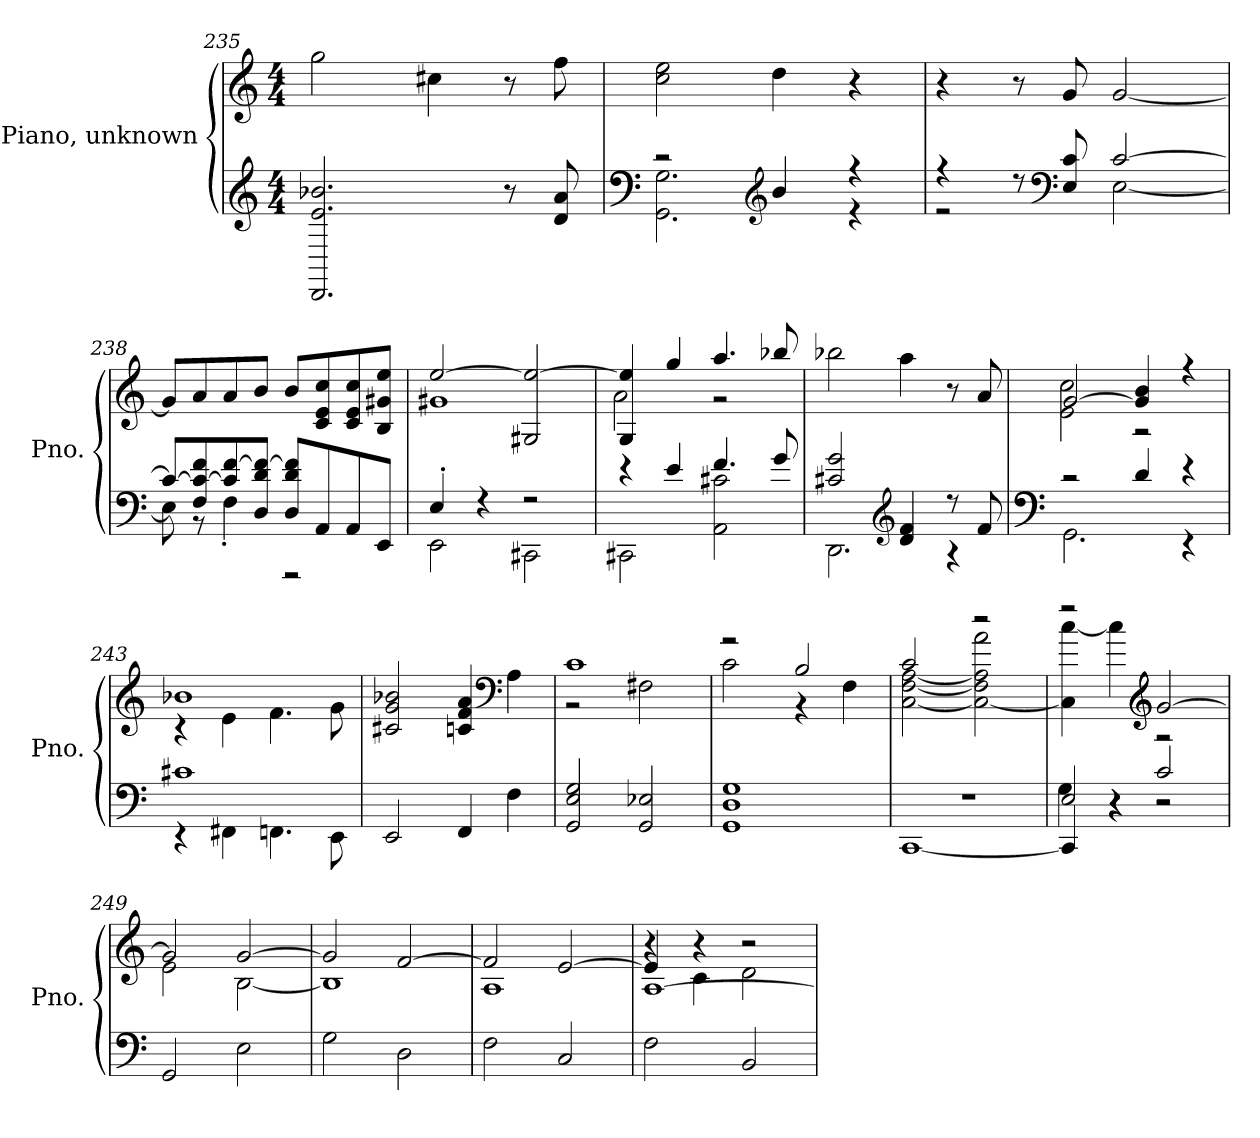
**kern	**kern
*part1	*part1
*staff2	*staff1
*I"Piano, unknown	*
*I'Pno.	*
*clefG2	*clefG2
*k[]	*k[]
*M4/4	*M4/4
=235	=235
2.DD/ 2.e/ 2.b-X/	2gg\
.	4cc#X\
8r	8r
8d/ 8a/	8ff\
=236	=236
*clefF4	*
*^	*
2r	2.GG\ 2.G\	2cc\ 2ee\
*clefG2	*	*
4b/	.	4dd\
4r	4r	4r
=237	=237	=237
4r	2r	4r
8r	.	8r
*clefF4	*	*
8E/ 8c/	.	8g/
[2c/	[2E\	[2g/
!!LO:LB:g=z
=238	=238	=238
8c/L_	8E\]	8g/L]
8F/ 8c/_ 8f/	8r	8a/
8c/] [8f/	4F'\	8a/
8D/ 8d/ 8f/_J	.	8b/J
8D/ 8d/ 8f/]L	2r	8b/L
8AA/	.	8c/ 8e/ 8cc/
8AA/	.	8c/ 8e/ 8cc/
8EE/J	.	8B/ 8g#X/ 8ee/J
=239	=239	=239
*	*	*^
4E'/	2EE\	[2ee/	1g#X
4r	.	.	.
2r	2CC#X\	2G#X/ 2ee/_	.
=240	=240	=240	=240
4r	2CC#X\	4G/ 4ee/]	2a\
4e/	.	4gg/	.
4.f/	2AA\ 2c#X\	4.aa/	2r
8g/	.	8bb-X/	.
*	*	*v	*v
=241	=241	=241
2c#X/ 2g/	2.DD\	2bb-X\
*clefG2	*	*
4d/ 4f/	.	4aa\
8r	4r	8r
8f/	.	8a/
=242	=242	=242
*clefF4	*	*
*	*	*^
2r	2.GG\	[2g/	2e\ 2cc\
4d/	.	4g/] 4b/	2r
4r	4r	4r	.
!!LO:LB:g=z	!!
=243	=243	=243	=243
1c#X	4r	1b-X	4r
.	4FF#X\	.	4e\
.	4.FFn\	.	4.f\
.	8EE\	.	8g\
*v	*v	*	*
*	*v	*v
=244	=244
2EE/	2c#X/ 2g/ 2b-X/
4FF/	4cn/ 4f/ 4a/
*	*clefF4
4F\	4A\
=245	=245
*	*^
2GG/ 2E/ 2G/	1c	2r
2GG/ 2E-X/	.	2F#X\
=246	=246	=246
1GG 1D 1G	2r	2c\
.	2B/	4r
.	.	4F\
=247	=247	=247
*^	*	*
1r	[1CC	2c/	[2C\ [2F\ [2A\
.	.	2r	2C\_ 2F\] 2A\] 2a\
=248	=248	=248	=248
*	*^	*	*
2E/	4G\	4CC/]	2r	4C\] [4cc\
.	4r	4r	.	4cc\]
*	*	*	*clefG2	*
2c/	2r	2r	[2g/	2r
*v	*v	*v	*	*
=249	=249	=249
2GG/	2g/]	2e\
2E\	[2g/	[2B\
=250	=250	=250
2G\	2g/]	1B]
2D\	[2f/	.
=251	=251	=251
2F\	2f/]	1A
2C/	[2e/	.
!!LO:LB:g=z
=252	=252	=252
*	*	*^
2F\	4e/]	4r	[1A
.	4r	4c\	.
2BB/	2r	2d\	.
*	*v	*v	*v
=	=
*-	*-
